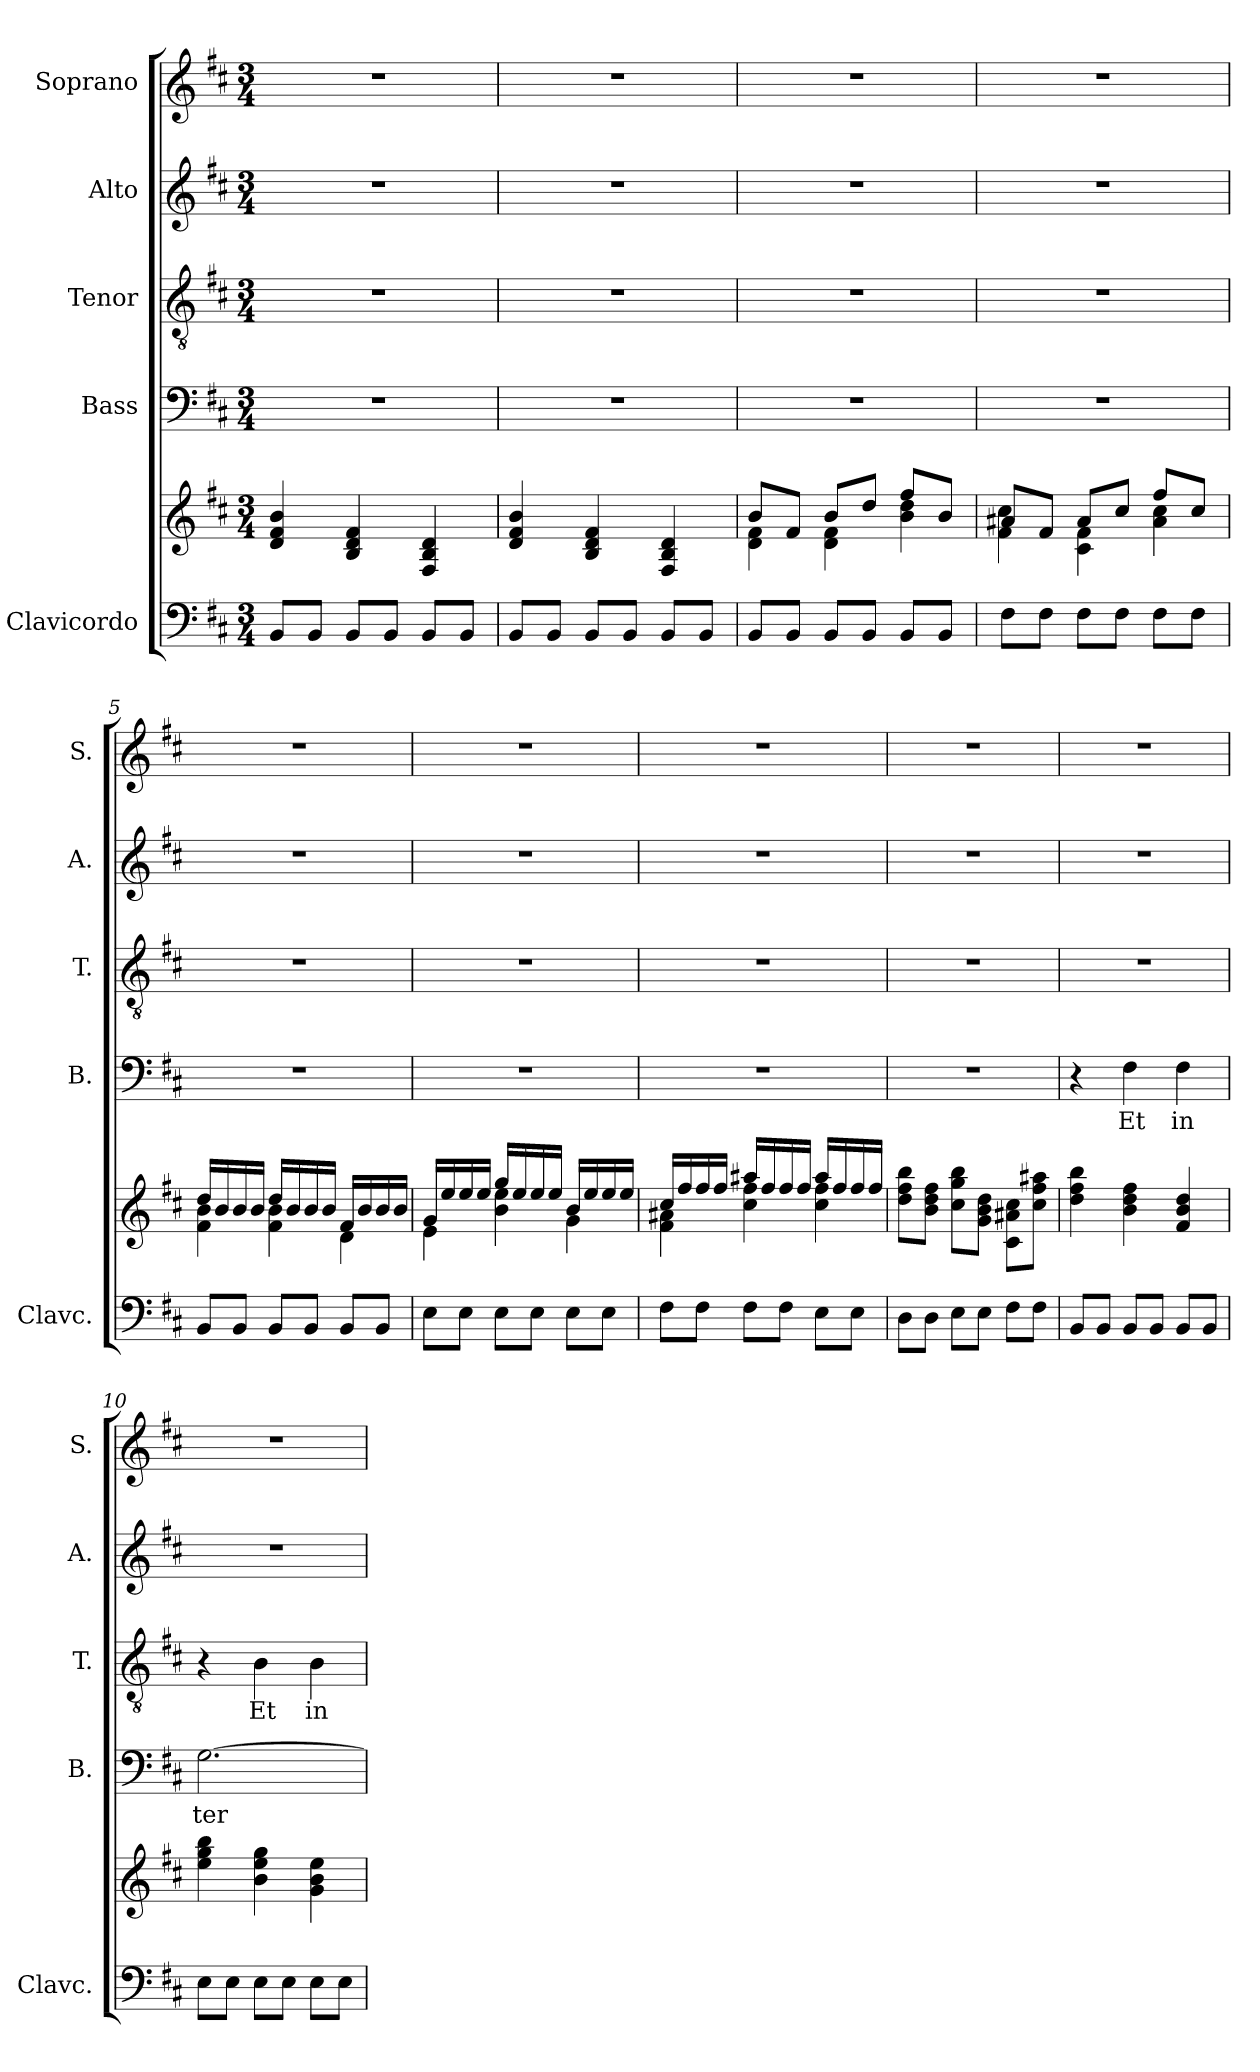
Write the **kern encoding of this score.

**kern	**kern	**kern	**text	**kern	**text	**kern	**kern
*part5	*part5	*part4	*part4	*part3	*part3	*part2	*part1
*staff6	*staff5	*staff4	*staff4	*staff3	*staff3	*staff2	*staff1
*I"Clavicordo	*	*I"Bass	*	*I"Tenor	*	*I"Alto	*I"Soprano
*I'Clavc.	*	*I'B.	*	*I'T.	*	*I'A.	*I'S.
*clefF4	*clefG2	*clefF4	*	*clefGv2	*	*clefG2	*clefG2
*k[f#c#]	*k[f#c#]	*k[f#c#]	*	*k[f#c#]	*	*k[f#c#]	*k[f#c#]
*M3/4	*M3/4	*M3/4	*	*M3/4	*	*M3/4	*M3/4
*MM65	*MM65	*MM65	*	*MM65	*	*MM65	*MM65
=1	=1	=1	=1	=1	=1	=1	=1
8BB/L	4d/ 4f#/ 4b/	2.r	.	2.r	.	2.r	2.r
8BB/J	.	.	.	.	.	.	.
8BB/L	4B/ 4d/ 4f#/	.	.	.	.	.	.
8BB/J	.	.	.	.	.	.	.
8BB/L	4F#/ 4B/ 4d/	.	.	.	.	.	.
8BB/J	.	.	.	.	.	.	.
=2	=2	=2	=2	=2	=2	=2	=2
8BB/L	4d/ 4f#/ 4b/	2.r	.	2.r	.	2.r	2.r
8BB/J	.	.	.	.	.	.	.
8BB/L	4B/ 4d/ 4f#/	.	.	.	.	.	.
8BB/J	.	.	.	.	.	.	.
8BB/L	4F#/ 4B/ 4d/	.	.	.	.	.	.
8BB/J	.	.	.	.	.	.	.
=3	=3	=3	=3	=3	=3	=3	=3
*	*^	*	*	*	*	*	*
8BB/L	8b/L	4d\ 4f#\	2.r	.	2.r	.	2.r	2.r
8BB/J	8f#/J	.	.	.	.	.	.	.
8BB/L	8b/L	4d\ 4f#\	.	.	.	.	.	.
8BB/J	8dd/J	.	.	.	.	.	.	.
8BB/L	8ff#/L	4b\ 4dd\	.	.	.	.	.	.
8BB/J	8b/J	.	.	.	.	.	.	.
=4	=4	=4	=4	=4	=4	=4	=4	=4
8F#\L	8a#X/L	4f#\ 4cc#\	2.r	.	2.r	.	2.r	2.r
8F#\J	8f#/J	.	.	.	.	.	.	.
8F#\L	8a#/L	4c#\ 4f#\	.	.	.	.	.	.
8F#\J	8cc#/J	.	.	.	.	.	.	.
8F#\L	8ff#/L	4a#\ 4cc#\	.	.	.	.	.	.
8F#\J	8cc#/J	.	.	.	.	.	.	.
=5	=5	=5	=5	=5	=5	=5	=5	=5
8BB/L	16dd/LL	4f#\ 4b\	2.r	.	2.r	.	2.r	2.r
.	16b/	.	.	.	.	.	.	.
8BB/J	16b/	.	.	.	.	.	.	.
.	16b/JJ	.	.	.	.	.	.	.
8BB/L	16dd/LL	4f#\ 4b\	.	.	.	.	.	.
.	16b/	.	.	.	.	.	.	.
8BB/J	16b/	.	.	.	.	.	.	.
.	16b/JJ	.	.	.	.	.	.	.
8BB/L	16f#/LL	4d\	.	.	.	.	.	.
.	16b/	.	.	.	.	.	.	.
8BB/J	16b/	.	.	.	.	.	.	.
.	16b/JJ	.	.	.	.	.	.	.
!!LO:LB:g=z
=6	=6	=6	=6	=6	=6	=6	=6	=6
8E\L	16g/LL	4e\	2.r	.	2.r	.	2.r	2.r
.	16ee/	.	.	.	.	.	.	.
8E\J	16ee/	.	.	.	.	.	.	.
.	16ee/JJ	.	.	.	.	.	.	.
8E\L	16gg/LL	4b\ 4ee\	.	.	.	.	.	.
.	16ee/	.	.	.	.	.	.	.
8E\J	16ee/	.	.	.	.	.	.	.
.	16ee/JJ	.	.	.	.	.	.	.
8E\L	16b/LL	4g\	.	.	.	.	.	.
.	16ee/	.	.	.	.	.	.	.
8E\J	16ee/	.	.	.	.	.	.	.
.	16ee/JJ	.	.	.	.	.	.	.
=7	=7	=7	=7	=7	=7	=7	=7	=7
8F#\L	16cc#/LL	4f#\ 4a#X\	2.r	.	2.r	.	2.r	2.r
.	16ff#/	.	.	.	.	.	.	.
8F#\J	16ff#/	.	.	.	.	.	.	.
.	16ff#/JJ	.	.	.	.	.	.	.
8F#\L	16aa#X/LL	4cc#\ 4ff#\	.	.	.	.	.	.
.	16ff#/	.	.	.	.	.	.	.
8F#\J	16ff#/	.	.	.	.	.	.	.
.	16ff#/JJ	.	.	.	.	.	.	.
8E\L	16aa#/LL	4cc#\ 4ff#\	.	.	.	.	.	.
.	16ff#/	.	.	.	.	.	.	.
8E\J	16ff#/	.	.	.	.	.	.	.
.	16ff#/JJ	.	.	.	.	.	.	.
*	*v	*v	*	*	*	*	*	*
=8	=8	=8	=8	=8	=8	=8	=8
8D\L	8dd\ 8ff#\ 8bb\L	2.r	.	2.r	.	2.r	2.r
8D\J	8b\ 8dd\ 8ff#\J	.	.	.	.	.	.
8E\L	8cc#\ 8gg\ 8bb\L	.	.	.	.	.	.
8E\J	8g\ 8b\ 8dd\J	.	.	.	.	.	.
8F#\L	8c#\ 8a#X\ 8cc#\L	.	.	.	.	.	.
8F#\J	8cc#\ 8ff#\ 8aa#X\J	.	.	.	.	.	.
=9	=9	=9	=9	=9	=9	=9	=9
8BB/L	4dd\ 4ff#\ 4bb\	4r	.	2.r	.	2.r	2.r
8BB/J	.	.	.	.	.	.	.
!	!	!	!LO:LY:b	!	!	!	!
8BB/L	4b\ 4dd\ 4ff#\	4F#\	Et	.	.	.	.
8BB/J	.	.	.	.	.	.	.
!	!	!	!LO:LY:b	!	!	!	!
8BB/L	4f#/ 4b/ 4dd/	4F#\	in	.	.	.	.
8BB/J	.	.	.	.	.	.	.
=10	=10	=10	=10	=10	=10	=10	=10
!	!	!	!LO:LY:b	!	!	!	!
8E\L	4ee\ 4gg\ 4bb\	[2.G\	ter-	4r	.	2.r	2.r
8E\J	.	.	.	.	.	.	.
!	!	!	!	!	!LO:LY:b	!	!
8E\L	4b\ 4ee\ 4gg\	.	.	4B\	Et	.	.
8E\J	.	.	.	.	.	.	.
!	!	!	!	!	!LO:LY:b	!	!
8E\L	4g\ 4b\ 4ee\	.	.	4B\	in	.	.
8E\J	.	.	.	.	.	.	.
=	=	=	=	=	=	=	=
*-	*-	*-	*-	*-	*-	*-	*-
